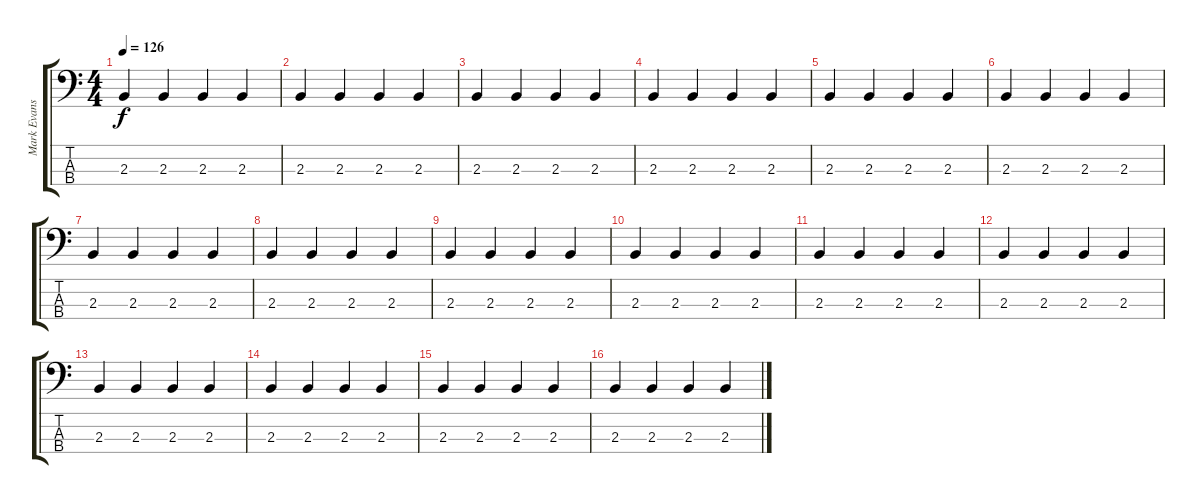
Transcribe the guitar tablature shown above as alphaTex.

\track ("Mark Evans" "Mark Evans") {instrument electricbassfinger}
\staff {score tabs}
\tuning (G2 D2 A1 E1) {hide}
\ts (4 4)
\tempo 126
\clef f4
\ks c
2.3.4{dy f} 2.3.4 2.3.4 2.3.4 |
2.3.4 2.3.4 2.3.4 2.3.4 |
2.3.4 2.3.4 2.3.4 2.3.4 |
2.3.4 2.3.4 2.3.4 2.3.4 |
2.3.4 2.3.4 2.3.4 2.3.4 |
2.3.4 2.3.4 2.3.4 2.3.4 |
2.3.4 2.3.4 2.3.4 2.3.4 |
2.3.4 2.3.4 2.3.4 2.3.4 |
2.3.4 2.3.4 2.3.4 2.3.4 |
2.3.4 2.3.4 2.3.4 2.3.4 |
2.3.4 2.3.4 2.3.4 2.3.4 |
2.3.4 2.3.4 2.3.4 2.3.4 |
2.3.4 2.3.4 2.3.4 2.3.4 |
2.3.4 2.3.4 2.3.4 2.3.4 |
2.3.4 2.3.4 2.3.4 2.3.4 |
2.3.4 2.3.4 2.3.4 2.3.4
